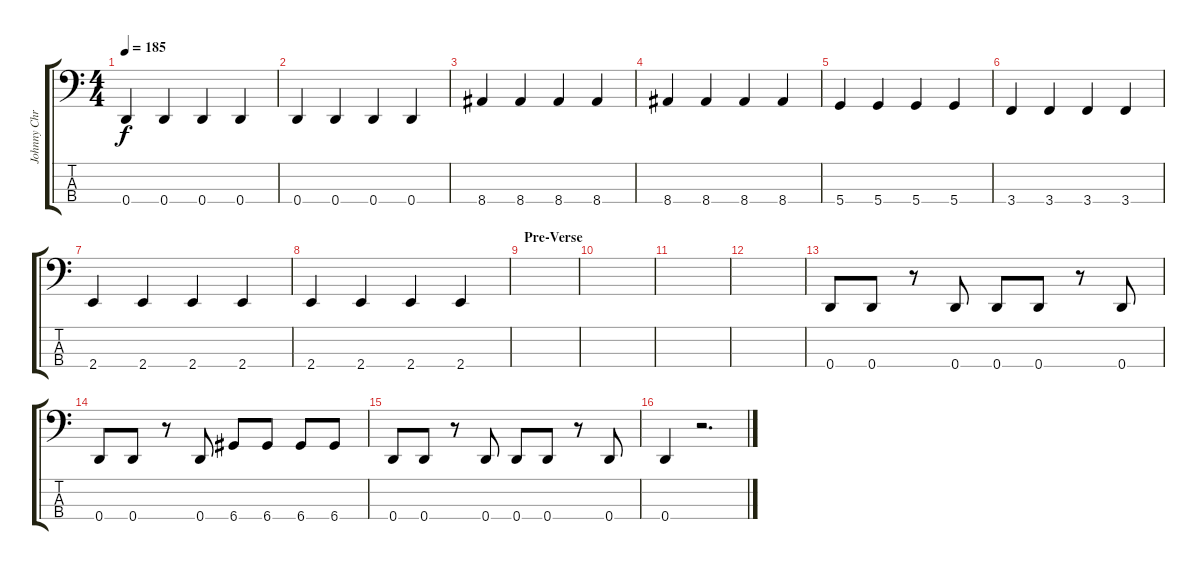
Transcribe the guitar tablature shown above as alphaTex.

\track ("Johnny Christ" "Johnny Chr") {instrument electricbasspick}
\staff {score tabs}
\tuning (G2 D2 A1 D1) {hide}
\ts (4 4)
\tempo 185
\clef f4
\ks c
0.4.4{dy f} 0.4.4 0.4.4 0.4.4 |
0.4.4 0.4.4 0.4.4 0.4.4 |
8.4.4 8.4.4 8.4.4 8.4.4 |
8.4.4 8.4.4 8.4.4 8.4.4 |
5.4.4 5.4.4 5.4.4 5.4.4 |
3.4.4 3.4.4 3.4.4 3.4.4 |
2.4.4 2.4.4 2.4.4 2.4.4 |
2.4.4 2.4.4 2.4.4 2.4.4 |
\section ("" "Pre-Verse")
|
|
|
|
0.4.8 0.4.8 r.8 0.4.8 0.4.8 0.4.8 r.8 0.4.8 |
0.4.8 0.4.8 r.8 0.4.8 6.4.8 6.4.8 6.4.8 6.4.8 |
0.4.8 0.4.8 r.8 0.4.8 0.4.8 0.4.8 r.8 0.4.8 |
0.4.4 r.2{d}
